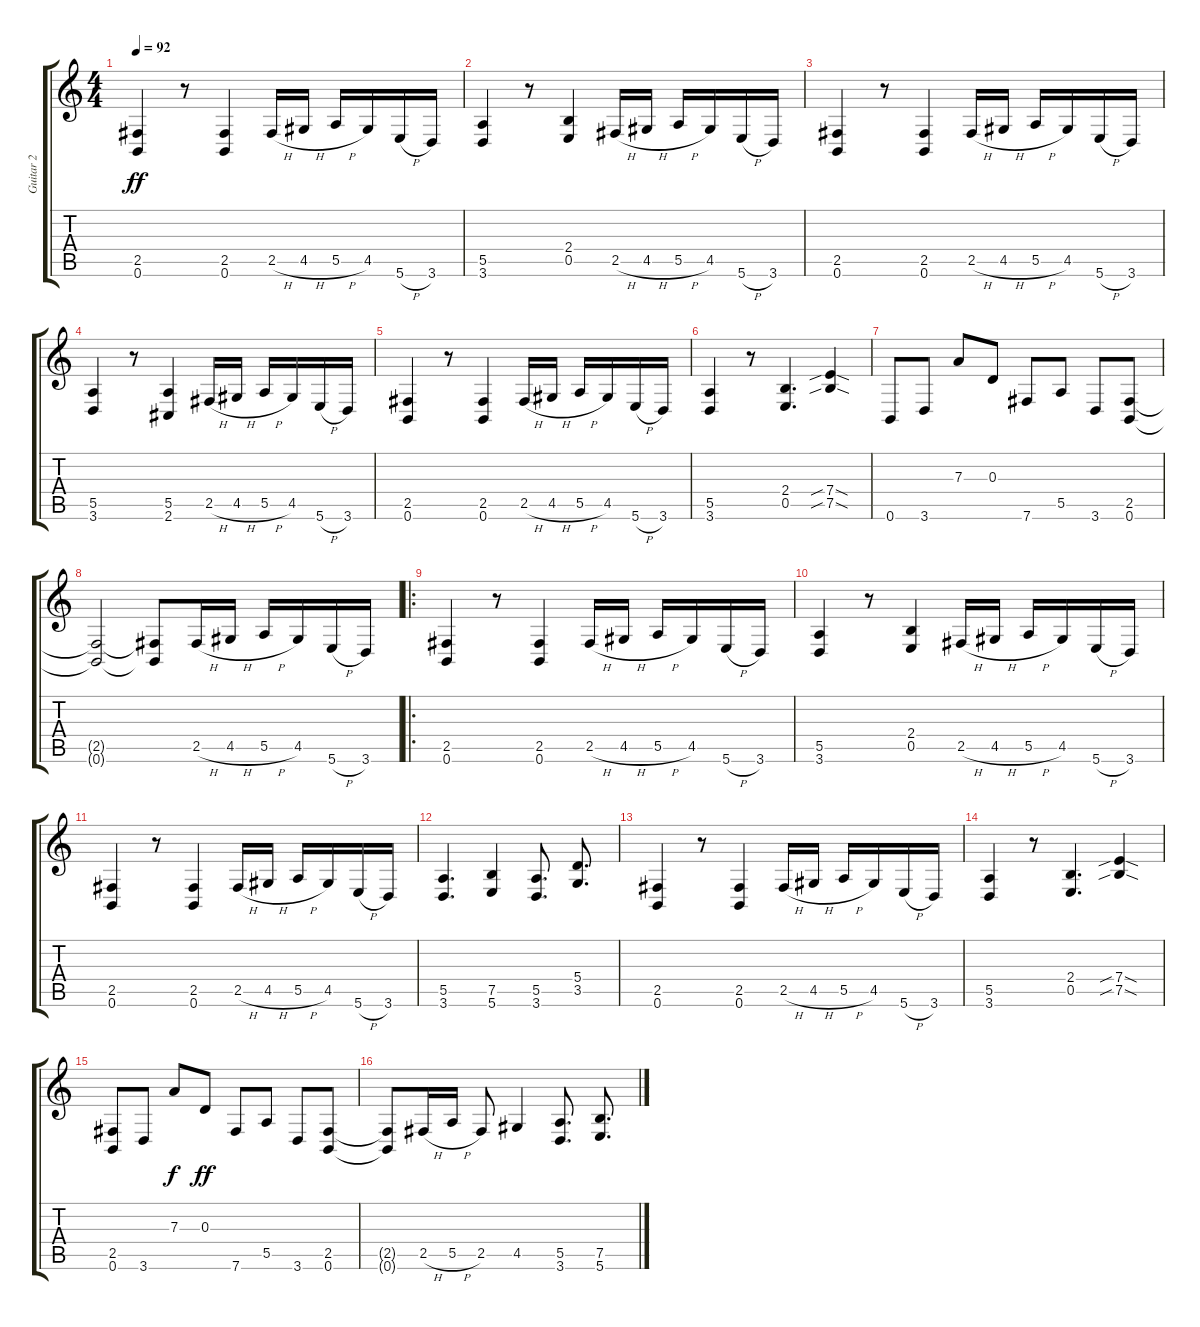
\track ("Guitar 2" "Guitar 2") {instrument distortionguitar}
\staff {score tabs}
\tuning (B3 Gb3 D3 A2 E2 B1) {hide}
\ts (4 4)
\tempo 92
\clef g2
\ks c
(2.5 0.6).4{dy ff} r.8 (2.5 0.6).4 2.5{h}.16 4.5{h}.16 5.5{h}.16 4.5.16 5.6{h}.16 3.6.16 |
(5.5 3.6).4 r.8 (2.4 0.5).4 2.5{h}.16 4.5{h}.16 5.5{h}.16 4.5.16 5.6{h}.16 3.6.16 |
(2.5 0.6).4 r.8 (2.5 0.6).4 2.5{h}.16 4.5{h}.16 5.5{h}.16 4.5.16 5.6{h}.16 3.6.16 |
(5.5 3.6).4 r.8 (5.5 2.6).4 2.5{h}.16 4.5{h}.16 5.5{h}.16 4.5.16 5.6{h}.16 3.6.16 |
(2.5 0.6).4 r.8 (2.5 0.6).4 2.5{h}.16 4.5{h}.16 5.5{h}.16 4.5.16 5.6{h}.16 3.6.16 |
(5.5 3.6).4 r.8 (2.4 0.5).4{d} (7.4{sib sod} 7.5{sib sod}).4 |
0.6.8 3.6.8 7.3.8 0.3.8 7.6.8 5.5.8 3.6.8 (2.5 0.6).8 |
(2.5{t} 0.6{t}).2 (2.5{t} 0.6{t}).8 2.5{h}.16 4.5{h}.16 5.5{h}.16 4.5.16 5.6{h}.16 3.6.16 |
\ro
(2.5 0.6).4 r.8 (2.5 0.6).4 2.5{h}.16 4.5{h}.16 5.5{h}.16 4.5.16 5.6{h}.16 3.6.16 |
(5.5 3.6).4 r.8 (2.4 0.5).4 2.5{h}.16 4.5{h}.16 5.5{h}.16 4.5.16 5.6{h}.16 3.6.16 |
(2.5 0.6).4 r.8 (2.5 0.6).4 2.5{h}.16 4.5{h}.16 5.5{h}.16 4.5.16 5.6{h}.16 3.6.16 |
(5.5 3.6).4{d} (7.5 5.6).4 (5.5 3.6).8{d} (5.4 3.5).8{d} |
(2.5 0.6).4 r.8 (2.5 0.6).4 2.5{h}.16 4.5{h}.16 5.5{h}.16 4.5.16 5.6{h}.16 3.6.16 |
(5.5 3.6).4 r.8 (2.4 0.5).4{d} (7.4{sib sod} 7.5{sib sod}).4 |
(2.5 0.6).8 3.6.8 7.3.8{dy f} 0.3.8{dy ff} 7.6.8 5.5.8 3.6.8 (2.5 0.6).8 |
(2.5{t} 0.6{t}).8 2.5{h}.16 5.5{h}.16 2.5.8 4.5.4 (5.5 3.6).8{d} (7.5 5.6).8{d}
